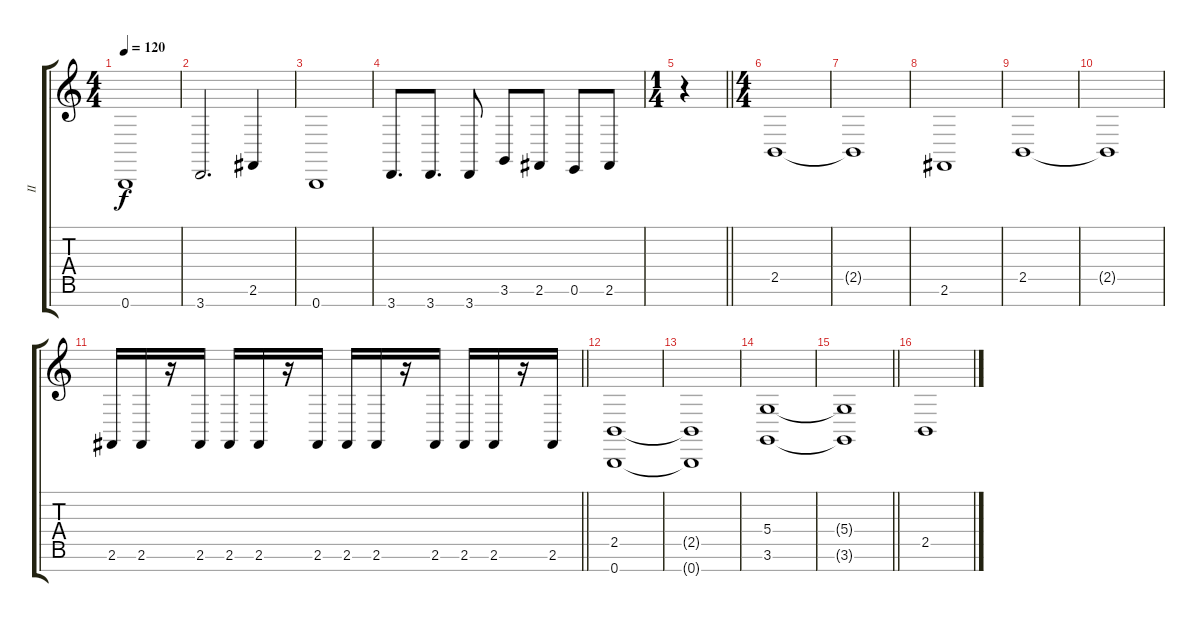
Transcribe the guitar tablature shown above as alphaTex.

\track ("II" "II") {instrument stringensemble1}
\staff {score tabs}
\tuning (E4 B3 G3 D3 A2 E2 B1) {hide}
\ts (4 4)
\tempo 120
\clef g2
\ks c
0.7.1{dy f} |
3.7.2{d} 2.6.4 |
0.7.1 |
3.7.8{d} 3.7.8{d} 3.7.8 3.6.8 2.6.8 0.6.8 2.6.8 |
\ts (1 4)
\barLineRight lightlight
r.4 |
\ts (4 4)
2.5.1 |
2.5{t}.1 |
2.6.1 |
2.5.1 |
2.5{t}.1 |
\barLineRight lightlight
2.6.16 2.6.16 r.16 2.6.16 2.6.16 2.6.16 r.16 2.6.16 2.6.16 2.6.16 r.16 2.6.16 2.6.16 2.6.16 r.16 2.6.16 |
(2.5 0.7).1 |
(2.5{t} 0.7{t}).1 |
(5.4 3.6).1 |
\barLineRight lightlight
(5.4{t} 3.6{t}).1 |
2.5.1
